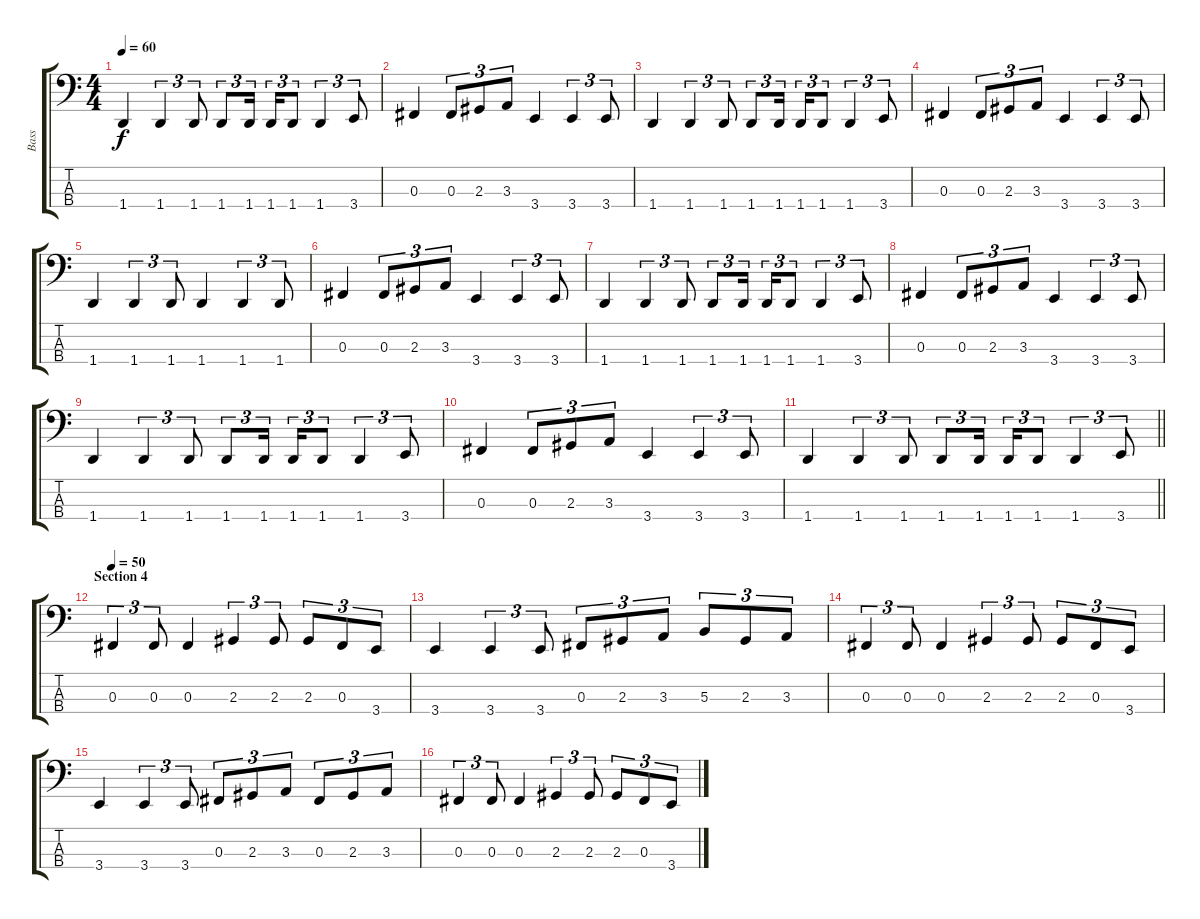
\track ("Bass" "Bass") {instrument electricbasspick}
\staff {score tabs}
\tuning (E2 B1 Gb1 Db1) {hide}
\ts (4 4)
\tempo 60
\clef f4
\ks c
1.4.4{dy f} 1.4.4{tu (3 2)} 1.4.8{tu (3 2)} 1.4.8{tu (3 2)} 1.4.16{tu (3 2) beam splitsecondary} 1.4.16{tu (3 2)} 1.4.8{tu (3 2)} 1.4.4{tu (3 2)} 3.4.8{tu (3 2)} |
0.3.4 0.3.8{tu (3 2)} 2.3.8{tu (3 2)} 3.3.8{tu (3 2)} 3.4.4 3.4.4{tu (3 2)} 3.4.8{tu (3 2)} |
1.4.4 1.4.4{tu (3 2)} 1.4.8{tu (3 2)} 1.4.8{tu (3 2)} 1.4.16{tu (3 2) beam splitsecondary} 1.4.16{tu (3 2)} 1.4.8{tu (3 2)} 1.4.4{tu (3 2)} 3.4.8{tu (3 2)} |
0.3.4 0.3.8{tu (3 2)} 2.3.8{tu (3 2)} 3.3.8{tu (3 2)} 3.4.4 3.4.4{tu (3 2)} 3.4.8{tu (3 2)} |
1.4.4 1.4.4{tu (3 2)} 1.4.8{tu (3 2)} 1.4.4 1.4.4{tu (3 2)} 1.4.8{tu (3 2)} |
0.3.4 0.3.8{tu (3 2)} 2.3.8{tu (3 2)} 3.3.8{tu (3 2)} 3.4.4 3.4.4{tu (3 2)} 3.4.8{tu (3 2)} |
1.4.4 1.4.4{tu (3 2)} 1.4.8{tu (3 2)} 1.4.8{tu (3 2)} 1.4.16{tu (3 2) beam splitsecondary} 1.4.16{tu (3 2)} 1.4.8{tu (3 2)} 1.4.4{tu (3 2)} 3.4.8{tu (3 2)} |
0.3.4 0.3.8{tu (3 2)} 2.3.8{tu (3 2)} 3.3.8{tu (3 2)} 3.4.4 3.4.4{tu (3 2)} 3.4.8{tu (3 2)} |
1.4.4 1.4.4{tu (3 2)} 1.4.8{tu (3 2)} 1.4.8{tu (3 2)} 1.4.16{tu (3 2) beam splitsecondary} 1.4.16{tu (3 2)} 1.4.8{tu (3 2)} 1.4.4{tu (3 2)} 3.4.8{tu (3 2)} |
0.3.4 0.3.8{tu (3 2)} 2.3.8{tu (3 2)} 3.3.8{tu (3 2)} 3.4.4 3.4.4{tu (3 2)} 3.4.8{tu (3 2)} |
\barLineRight lightlight
1.4.4 1.4.4{tu (3 2)} 1.4.8{tu (3 2)} 1.4.8{tu (3 2)} 1.4.16{tu (3 2) beam splitsecondary} 1.4.16{tu (3 2)} 1.4.8{tu (3 2)} 1.4.4{tu (3 2)} 3.4.8{tu (3 2)} |
\section ("" "Section 4")
\tempo 50
0.3.4{tu (3 2)} 0.3.8{tu (3 2)} 0.3.4 2.3.4{tu (3 2)} 2.3.8{tu (3 2)} 2.3.8{tu (3 2)} 0.3.8{tu (3 2)} 3.4.8{tu (3 2)} |
3.4.4 3.4.4{tu (3 2)} 3.4.8{tu (3 2)} 0.3.8{tu (3 2)} 2.3.8{tu (3 2)} 3.3.8{tu (3 2)} 5.3.8{tu (3 2)} 2.3.8{tu (3 2)} 3.3.8{tu (3 2)} |
0.3.4{tu (3 2)} 0.3.8{tu (3 2)} 0.3.4 2.3.4{tu (3 2)} 2.3.8{tu (3 2)} 2.3.8{tu (3 2)} 0.3.8{tu (3 2)} 3.4.8{tu (3 2)} |
3.4.4 3.4.4{tu (3 2)} 3.4.8{tu (3 2)} 0.3.8{tu (3 2)} 2.3.8{tu (3 2)} 3.3.8{tu (3 2)} 0.3.8{tu (3 2)} 2.3.8{tu (3 2)} 3.3.8{tu (3 2)} |
0.3.4{tu (3 2)} 0.3.8{tu (3 2)} 0.3.4 2.3.4{tu (3 2)} 2.3.8{tu (3 2)} 2.3.8{tu (3 2)} 0.3.8{tu (3 2)} 3.4.8{tu (3 2)}
